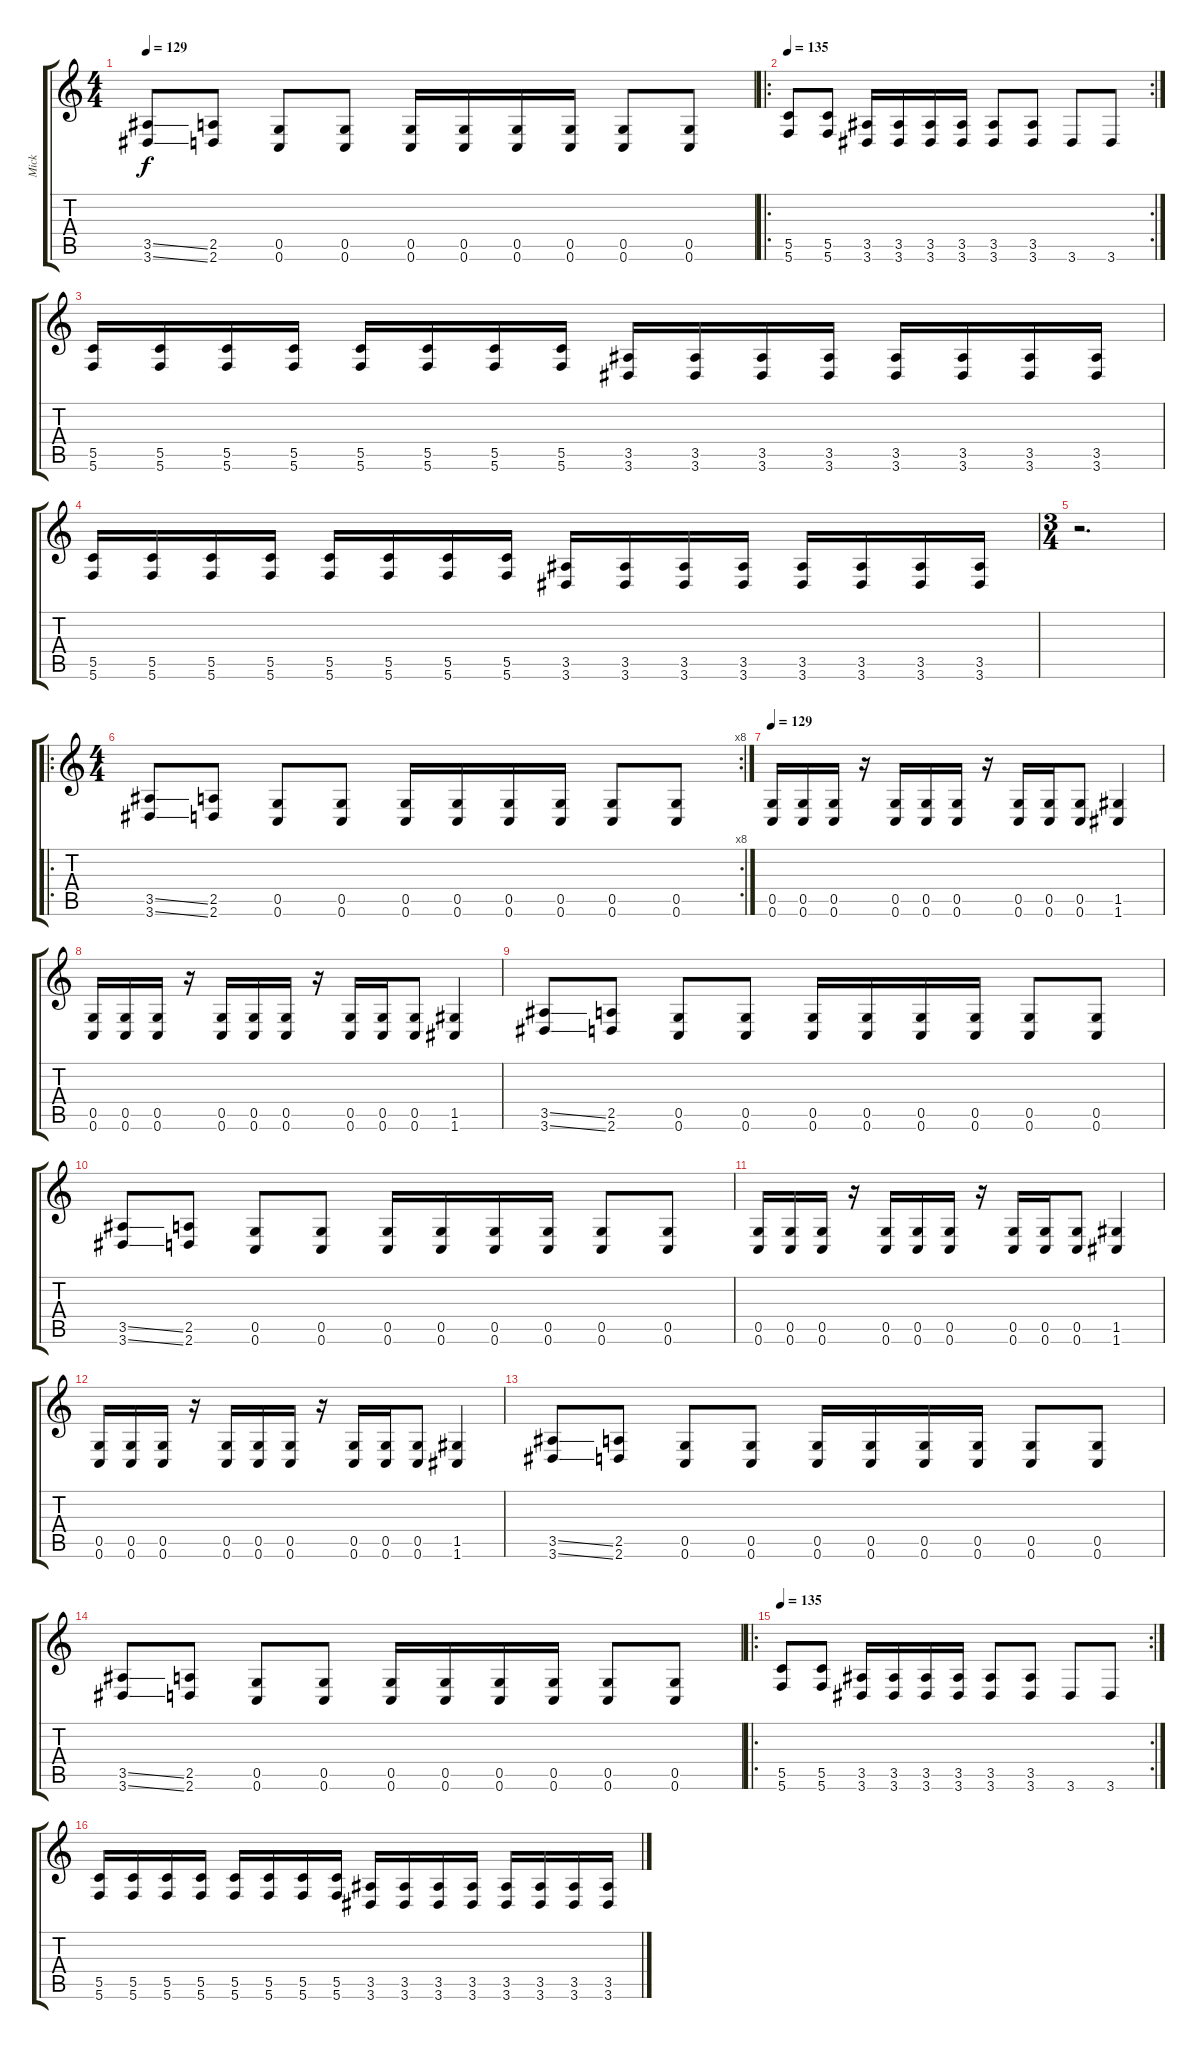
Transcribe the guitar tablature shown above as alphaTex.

\track ("Mick" "Mick") {instrument distortionguitar}
\staff {score tabs}
\tuning (D4 A3 F3 C3 G2 C2) {hide}
\ts (4 4)
\tempo 129
\clef g2
\ks c
(3.5{ss} 3.6{ss}).8{dy f} (2.5 2.6).8 (0.5 0.6).8 (0.5 0.6).8 (0.5 0.6).16 (0.5 0.6).16 (0.5 0.6).16 (0.5 0.6).16 (0.5 0.6).8 (0.5 0.6).8 |
\ro
\rc 2
\tempo 135
(5.5 5.6).8 (5.5 5.6).8 (3.5 3.6).16 (3.5 3.6).16 (3.5 3.6).16 (3.5 3.6).16 (3.5 3.6).8 (3.5 3.6).8 3.6.8 3.6.8 |
(5.5 5.6).16 (5.5 5.6).16 (5.5 5.6).16 (5.5 5.6).16 (5.5 5.6).16 (5.5 5.6).16 (5.5 5.6).16 (5.5 5.6).16 (3.5 3.6).16 (3.5 3.6).16 (3.5 3.6).16 (3.5 3.6).16 (3.5 3.6).16 (3.5 3.6).16 (3.5 3.6).16 (3.5 3.6).16 |
(5.5 5.6).16 (5.5 5.6).16 (5.5 5.6).16 (5.5 5.6).16 (5.5 5.6).16 (5.5 5.6).16 (5.5 5.6).16 (5.5 5.6).16 (3.5 3.6).16 (3.5 3.6).16 (3.5 3.6).16 (3.5 3.6).16 (3.5 3.6).16 (3.5 3.6).16 (3.5 3.6).16 (3.5 3.6).16 |
\ts (3 4)
r.2{d} |
\ro
\rc 8
\ts (4 4)
(3.5{ss} 3.6{ss}).8 (2.5 2.6).8 (0.5 0.6).8 (0.5 0.6).8 (0.5 0.6).16 (0.5 0.6).16 (0.5 0.6).16 (0.5 0.6).16 (0.5 0.6).8 (0.5 0.6).8 |
\tempo 129
(0.5 0.6).16 (0.5 0.6).16 (0.5 0.6).16 r.16 (0.5 0.6).16 (0.5 0.6).16 (0.5 0.6).16 r.16 (0.5 0.6).16 (0.5 0.6).16 (0.5 0.6).8 (1.5 1.6).4 |
(0.5 0.6).16 (0.5 0.6).16 (0.5 0.6).16 r.16 (0.5 0.6).16 (0.5 0.6).16 (0.5 0.6).16 r.16 (0.5 0.6).16 (0.5 0.6).16 (0.5 0.6).8 (1.5 1.6).4 |
(3.5{ss} 3.6{ss}).8 (2.5 2.6).8 (0.5 0.6).8 (0.5 0.6).8 (0.5 0.6).16 (0.5 0.6).16 (0.5 0.6).16 (0.5 0.6).16 (0.5 0.6).8 (0.5 0.6).8 |
(3.5{ss} 3.6{ss}).8 (2.5 2.6).8 (0.5 0.6).8 (0.5 0.6).8 (0.5 0.6).16 (0.5 0.6).16 (0.5 0.6).16 (0.5 0.6).16 (0.5 0.6).8 (0.5 0.6).8 |
(0.5 0.6).16 (0.5 0.6).16 (0.5 0.6).16 r.16 (0.5 0.6).16 (0.5 0.6).16 (0.5 0.6).16 r.16 (0.5 0.6).16 (0.5 0.6).16 (0.5 0.6).8 (1.5 1.6).4 |
(0.5 0.6).16 (0.5 0.6).16 (0.5 0.6).16 r.16 (0.5 0.6).16 (0.5 0.6).16 (0.5 0.6).16 r.16 (0.5 0.6).16 (0.5 0.6).16 (0.5 0.6).8 (1.5 1.6).4 |
(3.5{ss} 3.6{ss}).8 (2.5 2.6).8 (0.5 0.6).8 (0.5 0.6).8 (0.5 0.6).16 (0.5 0.6).16 (0.5 0.6).16 (0.5 0.6).16 (0.5 0.6).8 (0.5 0.6).8 |
(3.5{ss} 3.6{ss}).8 (2.5 2.6).8 (0.5 0.6).8 (0.5 0.6).8 (0.5 0.6).16 (0.5 0.6).16 (0.5 0.6).16 (0.5 0.6).16 (0.5 0.6).8 (0.5 0.6).8 |
\ro
\rc 2
\tempo 135
(5.5 5.6).8 (5.5 5.6).8 (3.5 3.6).16 (3.5 3.6).16 (3.5 3.6).16 (3.5 3.6).16 (3.5 3.6).8 (3.5 3.6).8 3.6.8 3.6.8 |
(5.5 5.6).16 (5.5 5.6).16 (5.5 5.6).16 (5.5 5.6).16 (5.5 5.6).16 (5.5 5.6).16 (5.5 5.6).16 (5.5 5.6).16 (3.5 3.6).16 (3.5 3.6).16 (3.5 3.6).16 (3.5 3.6).16 (3.5 3.6).16 (3.5 3.6).16 (3.5 3.6).16 (3.5 3.6).16
